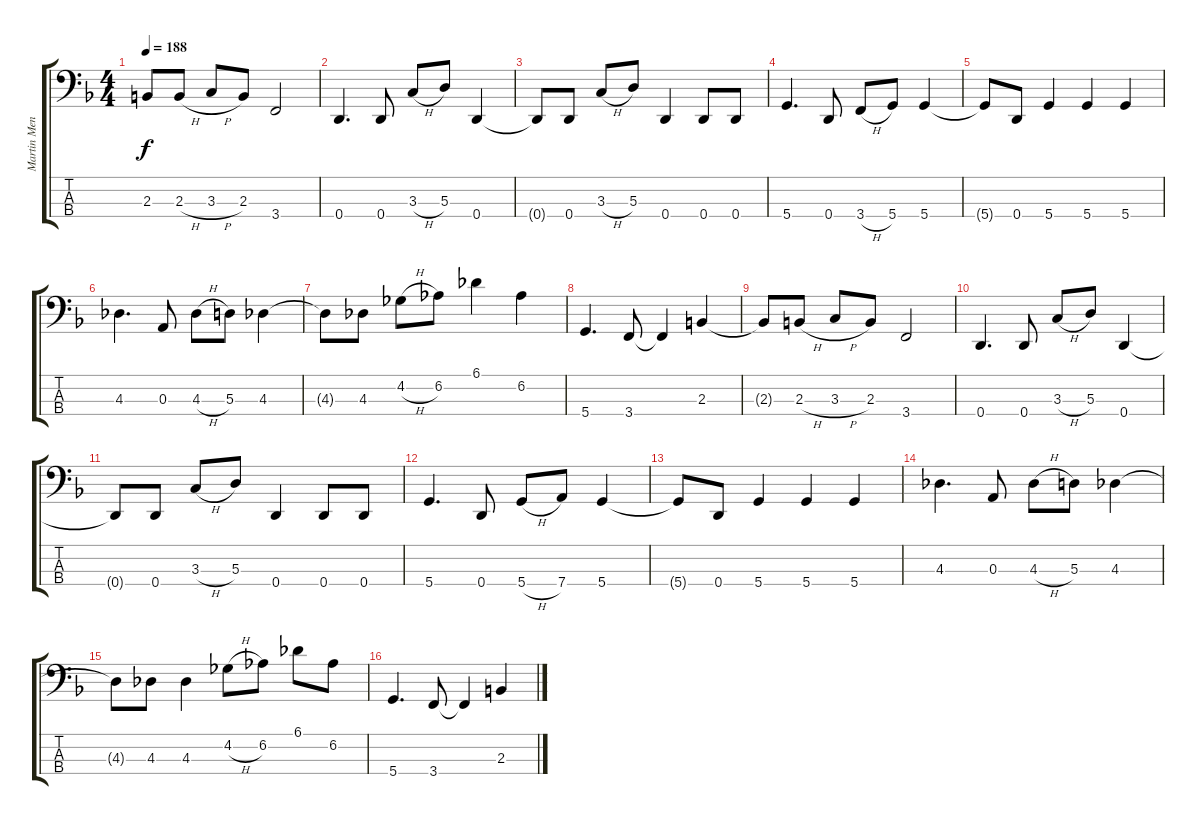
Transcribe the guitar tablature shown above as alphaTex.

\track ("Martin Mendez" "Martin Men") {mute instrument electricbassfinger}
\staff {score tabs}
\tuning (G2 D2 A1 D1) {hide}
\ts (4 4)
\tempo 188
\clef f4
\ks f
2.3{t}.8{dy f} 2.3{h}.8 3.3{h}.8 2.3.8 3.4.2 |
0.4.4{d} 0.4.8 3.3{h}.8 5.3.8 0.4.4 |
0.4{t}.8 0.4.8 3.3{h}.8 5.3.8 0.4.4 0.4.8 0.4.8 |
5.4.4{d} 0.4.8 3.4{h}.8 5.4.8 5.4.4 |
5.4{t}.8 0.4.8 5.4.4 5.4.4 5.4.4 |
4.3.4{d} 0.3.8 4.3{h}.8 5.3.8 4.3.4 |
4.3{t}.8 4.3.8 4.2{h}.8 6.2.8 6.1.4 6.2.4 |
5.4.4{d} 3.4.8 3.4{t}.4 2.3.4 |
2.3{t}.8 2.3{h}.8 3.3{h}.8 2.3.8 3.4.2 |
0.4.4{d} 0.4.8 3.3{h}.8 5.3.8 0.4.4 |
0.4{t}.8 0.4.8 3.3{h}.8 5.3.8 0.4.4 0.4.8 0.4.8 |
5.4.4{d} 0.4.8 5.4{h}.8 7.4.8 5.4.4 |
5.4{t}.8 0.4.8 5.4.4 5.4.4 5.4.4 |
4.3.4{d} 0.3.8 4.3{h}.8 5.3.8 4.3.4 |
4.3{t}.8 4.3.8 4.3.4 4.2{h}.8 6.2.8 6.1.8 6.2.8 |
5.4.4{d} 3.4.8 3.4{t}.4 2.3.4
